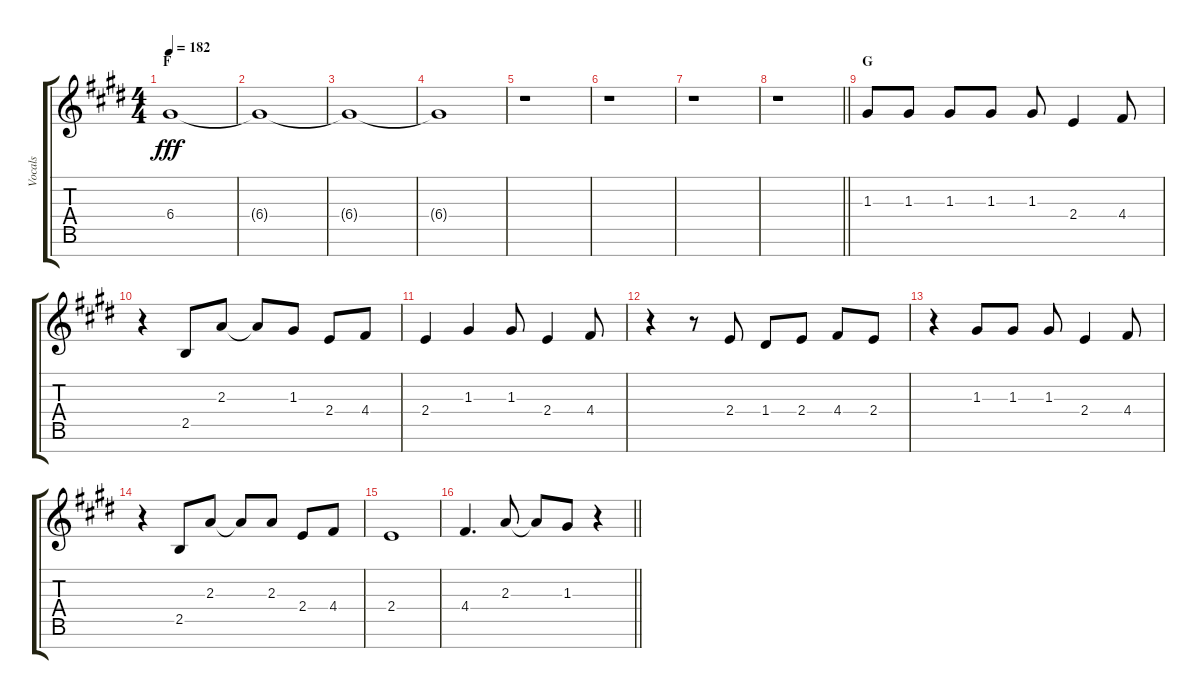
\track ("Vocals" "Vocals") {instrument voiceoohs}
\staff {score tabs}
\tuning (E5 B4 G4 D4 A3 E3 B2) {hide}
\ts (4 4)
\section ("" "F")
\tempo 182
\clef g2
\ks e
6.4.1{dy fff} |
6.4{t}.1 |
6.4{t}.1 |
6.4{t}.1 |
r.1 |
r.1 |
r.1 |
\barLineRight lightlight
r.1 |
\section ("" "G")
1.3.8 1.3.8 1.3.8 1.3.8 1.3.8 2.4.4 4.4.8 |
r.4 2.5.8 2.3.8 2.3{t}.8 1.3.8 2.4.8 4.4.8 |
2.4.4 1.3.4 1.3.8 2.4.4 4.4.8 |
r.4 r.8 2.4.8 1.4.8 2.4.8 4.4.8 2.4.8 |
r.4 1.3.8 1.3.8 1.3.8 2.4.4 4.4.8 |
r.4 2.5.8 2.3.8 2.3{t}.8 2.3.8 2.4.8 4.4.8 |
2.4.1 |
\barLineRight lightlight
4.4.4{d} 2.3.8 2.3{t}.8 1.3.8 r.4
